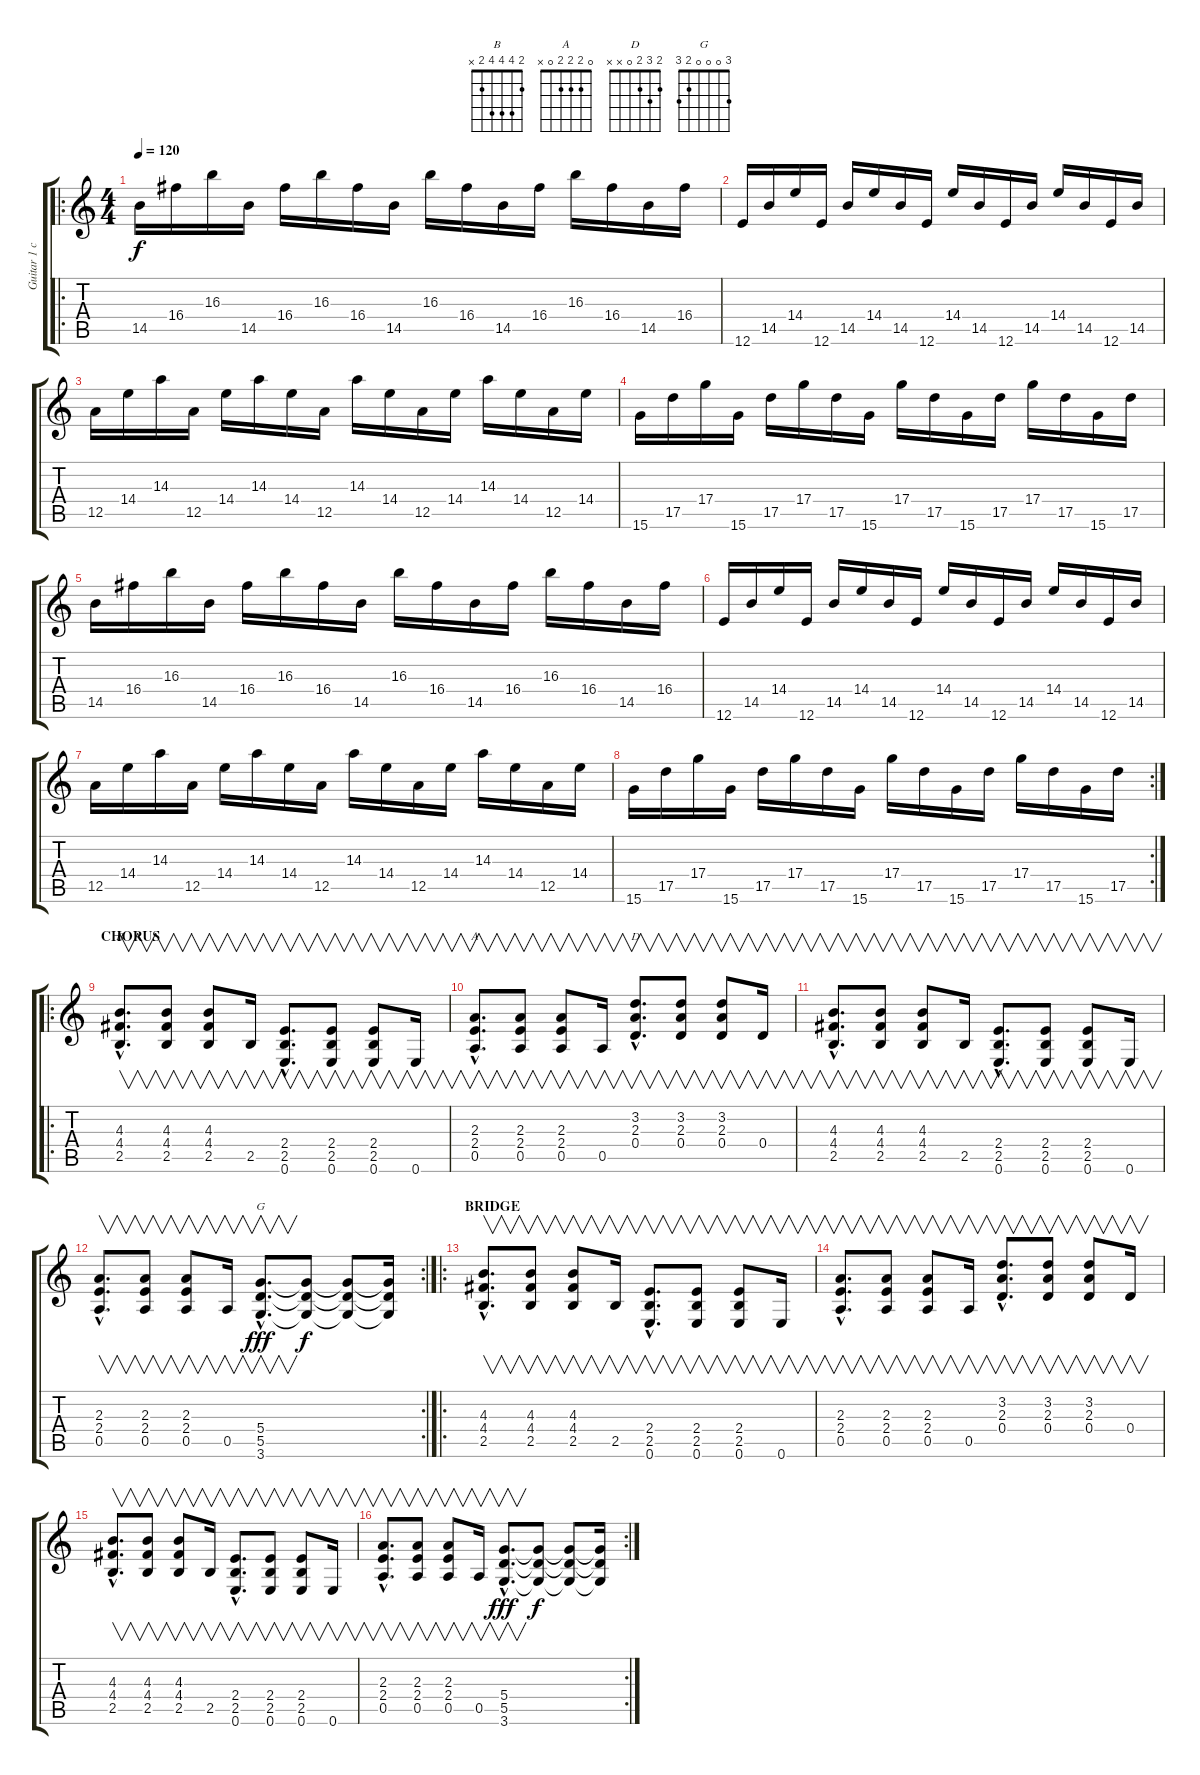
\track ("Guitar 1 clean, dist." "Guitar 1 c") {instrument electricguitarclean}
\staff {score tabs}
\tuning (E4 B3 G3 D3 A2 E2) {hide}
\chord ("B" 2 4 4 4 2 x)
\chord ("A" 0 2 2 2 0 x)
\chord ("D" 2 3 2 0 x x)
\chord ("G" 3 0 0 0 2 3)
\ro
\ts (4 4)
\tempo 120
\clef g2
\ks c
14.5.16{dy f volume 9 balance 8 instrument electricguitarjazz} 16.4.16 16.3.16 14.5.16 16.4.16 16.3.16 16.4.16 14.5.16 16.3.16 16.4.16 14.5.16 16.4.16 16.3.16 16.4.16 14.5.16 16.4.16 |
12.6.16 14.5.16 14.4.16 12.6.16 14.5.16 14.4.16 14.5.16 12.6.16 14.4.16 14.5.16 12.6.16 14.5.16 14.4.16 14.5.16 12.6.16 14.5.16 |
12.5.16 14.4.16 14.3.16 12.5.16 14.4.16 14.3.16 14.4.16 12.5.16 14.3.16 14.4.16 12.5.16 14.4.16 14.3.16 14.4.16 12.5.16 14.4.16 |
15.6.16 17.5.16 17.4.16 15.6.16 17.5.16 17.4.16 17.5.16 15.6.16 17.4.16 17.5.16 15.6.16 17.5.16 17.4.16 17.5.16 15.6.16 17.5.16 |
14.5.16 16.4.16 16.3.16 14.5.16 16.4.16 16.3.16 16.4.16 14.5.16 16.3.16 16.4.16 14.5.16 16.4.16 16.3.16 16.4.16 14.5.16 16.4.16 |
12.6.16 14.5.16 14.4.16 12.6.16 14.5.16 14.4.16 14.5.16 12.6.16 14.4.16 14.5.16 12.6.16 14.5.16 14.4.16 14.5.16 12.6.16 14.5.16 |
12.5.16 14.4.16 14.3.16 12.5.16 14.4.16 14.3.16 14.4.16 12.5.16 14.3.16 14.4.16 12.5.16 14.4.16 14.3.16 14.4.16 12.5.16 14.4.16 |
\rc 2
15.6.16 17.5.16 17.4.16 15.6.16 17.5.16 17.4.16 17.5.16 15.6.16 17.4.16 17.5.16 15.6.16 17.5.16 17.4.16 17.5.16 15.6.16 17.5.16 |
\ro
\section ("" "CHORUS")
(4.3{hac} 4.4{hac} 2.5{hac}).8{v d ch "B" volume 16 balance 0 instrument distortionguitar} (4.3 4.4 2.5).8{v} (4.3 4.4 2.5).8{v} 2.5.16{v} (2.4{hac} 2.5{hac} 0.6{hac}).8{v d} (2.4 2.5 0.6).8{v} (2.4 2.5 0.6).8{v} 0.6.16{v} |
(2.3{hac} 2.4{hac} 0.5{hac}).8{v d ch "A"} (2.3 2.4 0.5).8{v} (2.3 2.4 0.5).8{v} 0.5.16{v} (3.2{hac} 2.3{hac} 0.4{hac}).8{v d ch "D"} (3.2 2.3 0.4).8{v} (3.2 2.3 0.4).8{v} 0.4.16{v} |
(4.3{hac} 4.4{hac} 2.5{hac}).8{v d} (4.3 4.4 2.5).8{v} (4.3 4.4 2.5).8{v} 2.5.16{v} (2.4{hac} 2.5{hac} 0.6{hac}).8{v d} (2.4 2.5 0.6).8{v} (2.4 2.5 0.6).8{v} 0.6.16{v} |
\rc 2
(2.3{hac} 2.4{hac} 0.5{hac}).8{v d} (2.3 2.4 0.5).8{v} (2.3 2.4 0.5).8{v} 0.5.16{v} (5.4{hac} 5.5{hac} 3.6{hac}).8{v d ch "G" dy fff} (5.4{t} 5.5{t} 3.6{t}).8{dy f} (5.4{t} 5.5{t} 3.6{t}).8 (5.4{t} 5.5{t} 3.6{t}).16 |
\ro
\section ("" "BRIDGE")
(4.3{hac} 4.4{hac} 2.5{hac}).8{v d volume 16 balance 0 instrument distortionguitar} (4.3 4.4 2.5).8{v} (4.3 4.4 2.5).8{v} 2.5.16{v} (2.4{hac} 2.5{hac} 0.6{hac}).8{v d} (2.4 2.5 0.6).8{v} (2.4 2.5 0.6).8{v} 0.6.16{v} |
(2.3{hac} 2.4{hac} 0.5{hac}).8{v d} (2.3 2.4 0.5).8{v} (2.3 2.4 0.5).8{v} 0.5.16{v} (3.2{hac} 2.3{hac} 0.4{hac}).8{v d} (3.2 2.3 0.4).8{v} (3.2 2.3 0.4).8{v} 0.4.16{v} |
(4.3{hac} 4.4{hac} 2.5{hac}).8{v d} (4.3 4.4 2.5).8{v} (4.3 4.4 2.5).8{v} 2.5.16{v} (2.4{hac} 2.5{hac} 0.6{hac}).8{v d} (2.4 2.5 0.6).8{v} (2.4 2.5 0.6).8{v} 0.6.16{v} |
\rc 2
(2.3{hac} 2.4{hac} 0.5{hac}).8{v d} (2.3 2.4 0.5).8{v} (2.3 2.4 0.5).8{v} 0.5.16{v} (5.4{hac} 5.5{hac} 3.6{hac}).8{v d dy fff} (5.4{t} 5.5{t} 3.6{t}).8{dy f} (5.4{t} 5.5{t} 3.6{t}).8 (5.4{t} 5.5{t} 3.6{t}).16
